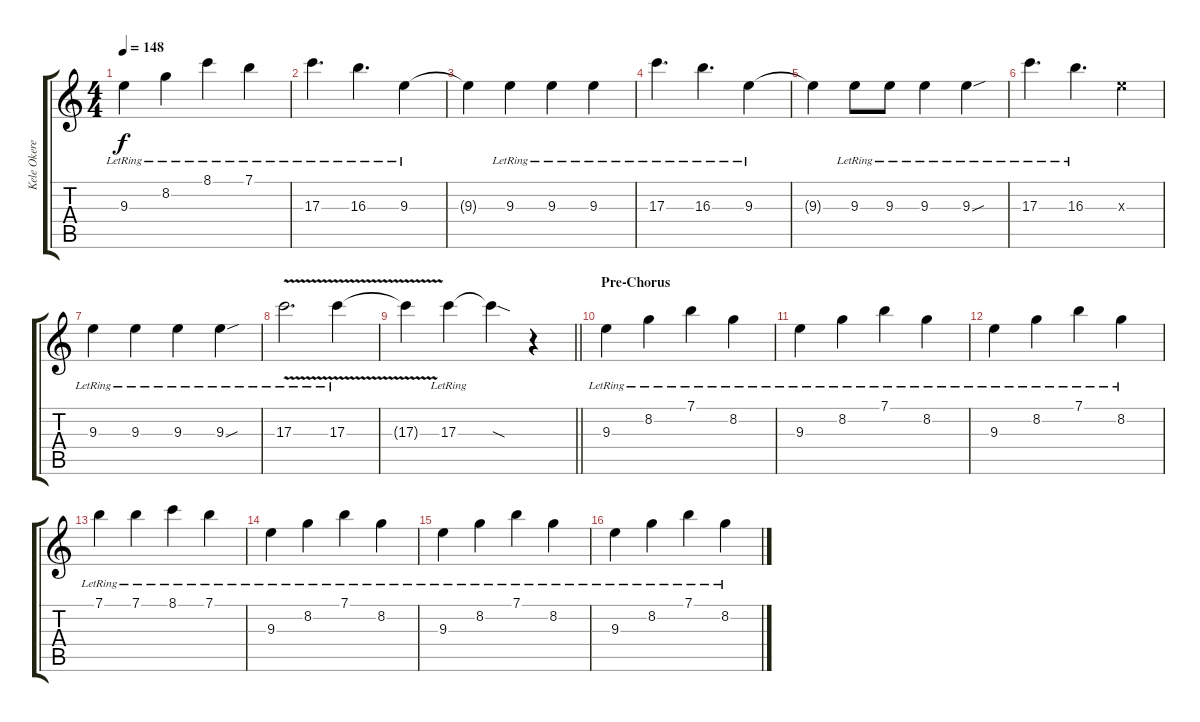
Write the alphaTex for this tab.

\track ("Kele Okereke" "Kele Okere") {instrument electricguitarjazz}
\staff {score tabs}
\tuning (E4 B3 G3 D3 A2 E2) {hide}
\ts (4 4)
\tempo 148
\clef g2
\ks c
9.3{lr}.4{dy f} 8.2{lr}.4 8.1{lr}.4 7.1{lr}.4 |
17.3{lr}.4{d} 16.3{lr}.4{d} 9.3{lr}.4 |
9.3{t}.4 9.3{lr}.4 9.3{lr}.4 9.3{lr}.4 |
17.3{lr}.4{d} 16.3{lr}.4{d} 9.3{lr}.4 |
9.3{t}.4 9.3{lr}.8 9.3{lr}.8 9.3{lr}.4 9.3{sou lr}.4 |
17.3{lr}.4{d} 16.3{lr}.4{d} 9.3{x}.4 |
9.3{lr}.4 9.3{lr}.4 9.3{lr}.4 9.3{sou lr}.4 |
17.3{v lr}.2{d} 17.3{v lr}.4 |
\barLineRight lightlight
17.3{t}.4 17.3{lr}.4 17.3{sod t}.4 r.4 |
\section ("" "Pre-Chorus")
9.3{lr}.4 8.2{lr}.4 7.1{lr}.4 8.2{lr}.4 |
9.3{lr}.4 8.2{lr}.4 7.1{lr}.4 8.2{lr}.4 |
9.3{lr}.4 8.2{lr}.4 7.1{lr}.4 8.2{lr}.4 |
7.1{lr}.4 7.1{lr}.4 8.1{lr}.4 7.1{lr}.4 |
9.3{lr}.4 8.2{lr}.4 7.1{lr}.4 8.2{lr}.4 |
9.3{lr}.4 8.2{lr}.4 7.1{lr}.4 8.2{lr}.4 |
9.3{lr}.4 8.2{lr}.4 7.1{lr}.4 8.2{lr}.4
